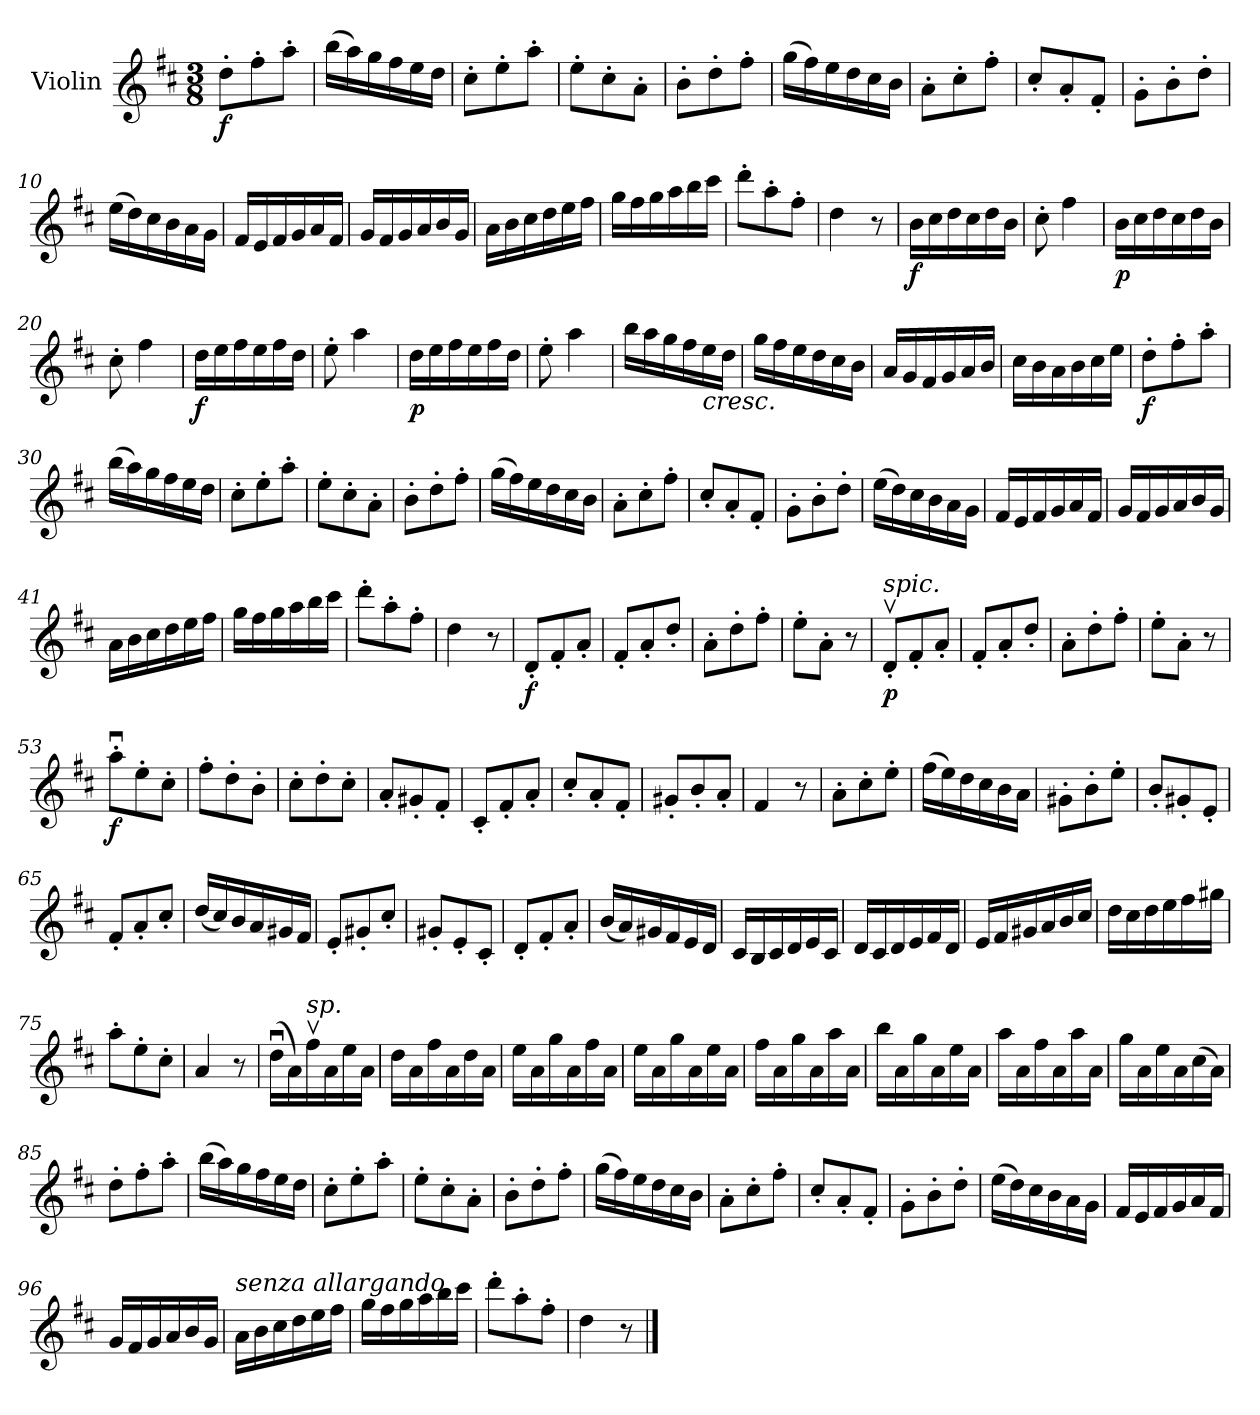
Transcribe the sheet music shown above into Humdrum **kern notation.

**kern	**dynam
*part1	*part1
*staff1	*staff1
*I"Violin	*
*I'Vln.	*
!!LO:PB:g=z
*clefG2	*
*k[f#c#]	*
*D:	*
*M3/8	*
*MM120	*
=1	=1
8dd'i\L	f
8ff#'i\	.
8aa'i\J	.
=2	=2
(16bbi\LL	.
16aai\)	.
16ggi\	.
16ff#i\	.
16eei\	.
16ddi\JJ	.
=3	=3
8cc#'i\L	.
8ee'i\	.
8aa'i\J	.
=4	=4
8ee'i\L	.
8cc#'i\	.
8a'i\J	.
=5	=5
8b'i\L	.
8dd'i\	.
8ff#'i\J	.
=6	=6
(16ggi\LL	.
16ff#i\)	.
16eei\	.
16ddi\	.
16cc#i\	.
16bi\JJ	.
=7	=7
8a'i\L	.
8cc#'i\	.
8ff#'i\J	.
=8	=8
8cc#'i/L	.
8a'i/	.
8f#'i/J	.
=9	=9
8g'i\L	.
8b'i\	.
8dd'i\J	.
=10	=10
(16eei\LL	.
16ddi\)	.
16cc#i\	.
16bi\	.
16ai\	.
16gi\JJ	.
!!LO:LB:g=z
=11	=11
16f#i/LL	.
16ei/	.
16f#i/	.
16gi/	.
16ai/	.
16f#i/JJ	.
=12	=12
16gi/LL	.
16f#i/	.
16gi/	.
16ai/	.
16bi/	.
16gi/JJ	.
=13	=13
16ai\LL	.
16bi\	.
16cc#i\	.
16ddi\	.
16eei\	.
16ff#i\JJ	.
=14	=14
16ggi\LL	.
16ff#i\	.
16ggi\	.
16aai\	.
16bbi\	.
16ccc#i\JJ	.
=15	=15
8ddd'i\L	.
8aa'i\	.
8ff#'i\J	.
=16	=16
4ddi\	.
8r	.
=17	=17
16bi\LL	f
16cc#i\	.
16ddi\	.
16cc#i\	.
16ddi\	.
16bi\JJ	.
=18	=18
8cc#'i\	.
4ff#i\	.
=19	=19
16bi\LL	p
16cc#i\	.
16ddi\	.
16cc#i\	.
16ddi\	.
16bi\JJ	.
=20	=20
8cc#'i\	.
4ff#i\	.
!!LO:LB:g=z
=21	=21
16ddi\LL	f
16eei\	.
16ff#i\	.
16eei\	.
16ff#i\	.
16ddi\JJ	.
=22	=22
8ee'i\	.
4aai\	.
=23	=23
16ddi\LL	p
16eei\	.
16ff#i\	.
16eei\	.
16ff#i\	.
16ddi\JJ	.
=24	=24
8ee'i\	.
4aai\	.
=25	=25
16bbi\LL	.
16aai\	.
16ggi\	.
16ff#i\	.
!LO:TX:b:i:t=cresc.	!
16eei\	.
16ddi\JJ	.
=26	=26
16ggi\LL	.
16ff#i\	.
16eei\	.
16ddi\	.
16cc#i\	.
16bi\JJ	.
=27	=27
16ai/LL	.
16gi/	.
16f#i/	.
16gi/	.
16ai/	.
16bi/JJ	.
=28	=28
16cc#i\LL	.
16bi\	.
16ai\	.
16bi\	.
16cc#i\	.
16eei\JJ	.
=29	=29
8dd'i\L	f
8ff#'i\	.
8aa'i\J	.
!!LO:LB:g=z
=30	=30
(16bbi\LL	.
16aai\)	.
16ggi\	.
16ff#i\	.
16eei\	.
16ddi\JJ	.
=31	=31
8cc#'i\L	.
8ee'i\	.
8aa'i\J	.
=32	=32
8ee'i\L	.
8cc#'i\	.
8a'i\J	.
=33	=33
8b'i\L	.
8dd'i\	.
8ff#'i\J	.
=34	=34
(16ggi\LL	.
16ff#i\)	.
16eei\	.
16ddi\	.
16cc#i\	.
16bi\JJ	.
=35	=35
8a'i\L	.
8cc#'i\	.
8ff#'i\J	.
=36	=36
8cc#'i/L	.
8a'i/	.
8f#'i/J	.
=37	=37
8g'i\L	.
8b'i\	.
8dd'i\J	.
=38	=38
(16eei\LL	.
16ddi\)	.
16cc#i\	.
16bi\	.
16ai\	.
16gi\JJ	.
=39	=39
16f#i/LL	.
16ei/	.
16f#i/	.
16gi/	.
16ai/	.
16f#i/JJ	.
!!LO:LB:g=z
=40	=40
16gi/LL	.
16f#i/	.
16gi/	.
16ai/	.
16bi/	.
16gi/JJ	.
=41	=41
16ai\LL	.
16bi\	.
16cc#i\	.
16ddi\	.
16eei\	.
16ff#i\JJ	.
=42	=42
16ggi\LL	.
16ff#i\	.
16ggi\	.
16aai\	.
16bbi\	.
16ccc#i\JJ	.
=43	=43
8ddd'i\L	.
8aa'i\	.
8ff#'i\J	.
=44	=44
4ddi\	.
8r	.
=45	=45
8d'i/L	f
8f#'i/	.
8a'i/J	.
=46	=46
8f#'i/L	.
8a'i/	.
8dd'i/J	.
=47	=47
8a'i\L	.
8dd'i\	.
8ff#'i\J	.
=48	=48
8ee'i\L	.
8a'i\J	.
8r	.
=49	=49
!LO:TX:a:i:t=spic.	!
8dv'i/L	p
8f#'i/	.
8a'i/J	.
=50	=50
8f#'i/L	.
8a'i/	.
8dd'i/J	.
!!LO:LB:g=z
=51	=51
8a'i\L	.
8dd'i\	.
8ff#'i\J	.
=52	=52
8ee'i\L	.
8a'i\J	.
8r	.
=53	=53
8aau'i\L	f
8ee'i\	.
8cc#'i\J	.
=54	=54
8ff#'i\L	.
8dd'i\	.
8b'i\J	.
=55	=55
8cc#'i\L	.
8dd'i\	.
8cc#'i\J	.
=56	=56
8a'i/L	.
8g#X'i/	.
8f#'i/J	.
=57	=57
8c#'i/L	.
8f#'i/	.
8a'i/J	.
=58	=58
8cc#'i/L	.
8a'i/	.
8f#'i/J	.
=59	=59
8g#X'i/L	.
8b'i/	.
8a'i/J	.
=60	=60
4f#i/	.
8r	.
=61	=61
8a'i\L	.
8cc#'i\	.
8ee'i\J	.
=62	=62
(16ff#i\LL	.
16eei\)	.
16ddi\	.
16cc#i\	.
16bi\	.
16ai\JJ	.
!!LO:LB:g=z
=63	=63
8g#X'i\L	.
8b'i\	.
8ee'i\J	.
=64	=64
8b'i/L	.
8g#X'i/	.
8e'i/J	.
=65	=65
8f#'i/L	.
8a'i/	.
8cc#'i/J	.
=66	=66
(16ddi/LL	.
16cc#i/)	.
16bi/	.
16ai/	.
16g#Xi/	.
16f#i/JJ	.
=67	=67
8e'i/L	.
8g#X'i/	.
8cc#'i/J	.
=68	=68
8g#X'i/L	.
8e'i/	.
8c#'i/J	.
=69	=69
8d'i/L	.
8f#'i/	.
8a'i/J	.
=70	=70
(16bi/LL	.
16ai/)	.
16g#Xi/	.
16f#i/	.
16ei/	.
16di/JJ	.
=71	=71
16c#i/LL	.
16Bi/	.
16c#i/	.
16di/	.
16ei/	.
16c#i/JJ	.
=72	=72
16di/LL	.
16c#i/	.
16di/	.
16ei/	.
16f#i/	.
16di/JJ	.
!!LO:LB:g=z
=73	=73
16ei/LL	.
16f#i/	.
16g#Xi/	.
16ai/	.
16bi/	.
16cc#i/JJ	.
=74	=74
16ddi\LL	.
16cc#i\	.
16ddi\	.
16eei\	.
16ff#i\	.
16gg#Xi\JJ	.
=75	=75
8aa'i\L	.
8ee'i\	.
8cc#'i\J	.
=76	=76
4ai/	.
8r	.
=77	=77
(16ddui\LL	.
16ai\)	.
!LO:TX:a:i:t=sp.	!
16ff#vi\	.
16ai\	.
16eei\	.
16ai\JJ	.
=78	=78
16ddi\LL	.
16ai\	.
16ff#i\	.
16ai\	.
16ddi\	.
16ai\JJ	.
=79	=79
16eei\LL	.
16ai\	.
16ggi\	.
16ai\	.
16ff#i\	.
16ai\JJ	.
=80	=80
16eei\LL	.
16ai\	.
16ggi\	.
16ai\	.
16eei\	.
16ai\JJ	.
=81	=81
16ff#i\LL	.
16ai\	.
16ggi\	.
16ai\	.
16aai\	.
16ai\JJ	.
!!LO:LB:g=z
=82	=82
16bbi\LL	.
16ai\	.
16ggi\	.
16ai\	.
16eei\	.
16ai\JJ	.
=83	=83
16aai\LL	.
16ai\	.
16ff#i\	.
16ai\	.
16aai\	.
16ai\JJ	.
=84	=84
16ggi\LL	.
16ai\	.
16eei\	.
16ai\	.
(16cc#i\	.
16ai\JJ)	.
=85	=85
8dd'i\L	.
8ff#'i\	.
8aa'i\J	.
=86	=86
(16bbi\LL	.
16aai\)	.
16ggi\	.
16ff#i\	.
16eei\	.
16ddi\JJ	.
=87	=87
8cc#'i\L	.
8ee'i\	.
8aa'i\J	.
=88	=88
8ee'i\L	.
8cc#'i\	.
8a'i\J	.
=89	=89
8b'i\L	.
8dd'i\	.
8ff#'i\J	.
=90	=90
(16ggi\LL	.
16ff#i\)	.
16eei\	.
16ddi\	.
16cc#i\	.
16bi\JJ	.
=91	=91
8a'i\L	.
8cc#'i\	.
8ff#'i\J	.
!!LO:LB:g=z
=92	=92
8cc#'i/L	.
8a'i/	.
8f#'i/J	.
=93	=93
8g'i\L	.
8b'i\	.
8dd'i\J	.
=94	=94
(16eei\LL	.
16ddi\)	.
16cc#i\	.
16bi\	.
16ai\	.
16gi\JJ	.
=95	=95
16f#i/LL	.
16ei/	.
16f#i/	.
16gi/	.
16ai/	.
16f#i/JJ	.
=96	=96
16gi/LL	.
16f#i/	.
16gi/	.
16ai/	.
16bi/	.
16gi/JJ	.
=97	=97
!LO:TX:a:i:t=senza allargando	!
16ai\LL	.
16bi\	.
16cc#i\	.
16ddi\	.
16eei\	.
16ff#i\JJ	.
=98	=98
16ggi\LL	.
16ff#i\	.
16ggi\	.
16aai\	.
16bbi\	.
16ccc#i\JJ	.
=99	=99
8ddd'i\L	.
8aa'i\	.
8ff#'i\J	.
=100	=100
4ddi\	.
8r	.
==	==
*-	*-
